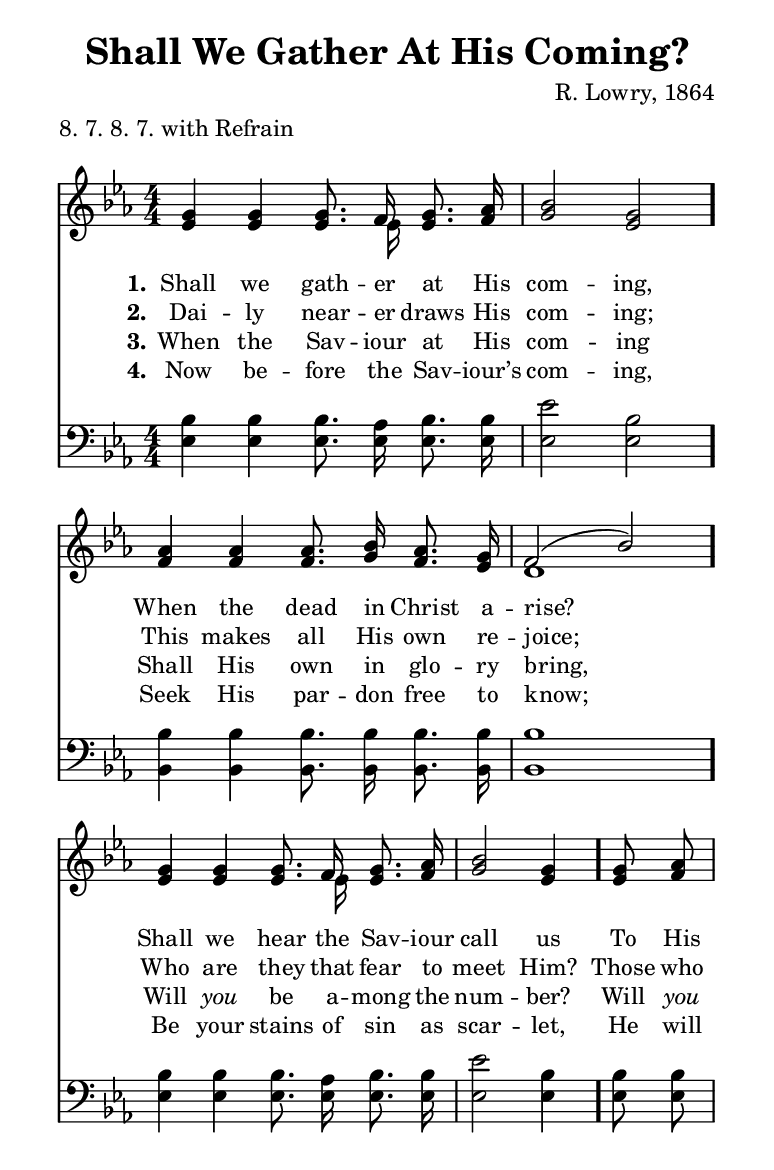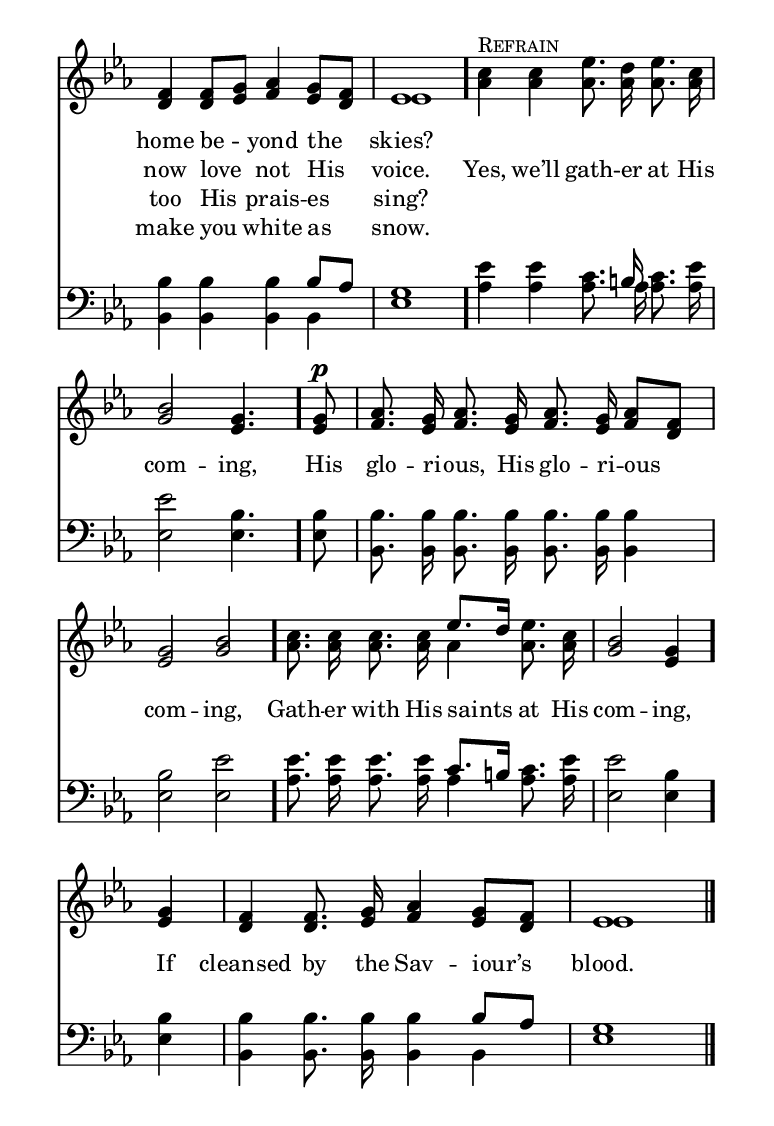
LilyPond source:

\include "common/global.ily"
\paper {
  \include "common/paper.ily"
}

\header{
  %gospel
  hymnnumber = "35"
  title = "Shall We Gather At His Coming?"
  tunename = "Beautiful River"
  meter = "8. 7. 8. 7. with Refrain"
  poet = ""
  composer = "R. Lowry, 1864"
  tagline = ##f
}

% for fermata in MIDI
ta = { \tempo 4=90 }
tb = { \tempo 4=45 }

patternAA = { c4 c4 c8. c16 c8. c16 | c2 c2   }
patternAB = { c4 c4 c8. c16 c8. c16 | c2( c2) }
patternAC = { c4 c4 c8. c16 c8. c16 | c1      }
patternAD = { c4 c4 c8. c16 c8. c16 | c2 c4   }
patternAE = { c4 c4 c8. c16 c8. c16 | c2 c4.  }

patternBA = { c8 c8 | c4 c8[ c8] c4 c8[ c8] | c1 }
patternBB = { c8 c8 | c4 c4      c4 c8[ c8] | c1 }
patternBC = { c8 c8 | c4 c4      c4 c4      | c1 }

patternCA = { c8 | c8. c16 c8. c16 c8. c16 c8[ c8] | c2 c2 }
patternCB = { c8 | c8. c16 c8. c16 c8. c16 c4      | c2 c2 }

patternDA = { c8. c16 c8. c16 c8.[ c16] c8. c16 | c2 c4 }
patternDB = { c8. c16 c8. c16 c4        c8. c16 | c2 c4 }

patternEA = { c4 | c4 c8. c16 c4 c8[ c8] | c1 }
patternEB = { c4 | c4 c8. c16 c4 c4      | c1 }

global = {
  \include "common/overrides.ily"
  \override Staff.TimeSignature.style = #'numbered
  \time 4/4
  \override Score.MetronomeMark.transparent = ##t % hide all fermata changes too
  \ta
  \key ees \major
  \autoBeamOff
}

notesSoprano = {
\global
\relative c'' {

  \changePitch \patternAA { g g g f g aes | bes g }
  \changePitch \patternAB { aes aes aes bes aes g | f bes }
  \changePitch \patternAD { g g g f g aes | bes g }
  \changePitch \patternBA { g aes | f f g aes g f | ees }

  << s^\markup { \small \caps "Refrain" }
  \changePitch \patternAE { c' c ees d ees c | bes g } >>
  \changePitch \patternCA { g^\markup { \dynamic p } | aes g aes g aes g aes f | g bes }
  \changePitch \patternDA { c c c c ees d ees c | bes g }
  \changePitch \patternEA { g | f f g aes g f | ees }

  \bar "|."

}
}

notesAlto = {
\global
\relative e' {

  \changePitch \patternAA { ees ees ees ees ees f | g ees }
  \changePitch \patternAC { f f f g f ees | d }
  \changePitch \patternAD { ees ees ees ees ees f | g ees }
  \changePitch \patternBA { ees f | d d ees f ees d | ees }

  \changePitch \patternAE { aes aes aes aes aes aes | g ees }
  \changePitch \patternCA { ees | f ees f ees f ees f d | ees g }
  \changePitch \patternDB { aes aes aes aes aes aes aes | g ees }
  \changePitch \patternEA { ees | d d ees f ees d | ees }

}
}

notesTenor = {
\global
\relative a {

  \changePitch \patternAA { bes bes bes aes bes bes | ees bes }
  \changePitch \patternAC { bes bes bes bes bes bes | bes }
  \changePitch \patternAD { bes bes bes aes bes bes | ees bes }
  \changePitch \patternBB { bes bes | bes bes bes bes aes | g }

  \changePitch \patternAE { ees' ees c b c ees | ees bes }
  \changePitch \patternCB { bes | bes bes bes bes bes bes bes | bes ees }
  \changePitch \patternDA { ees ees ees ees c b c ees | ees bes }
  \changePitch \patternEA { bes | bes bes bes bes bes aes | g }

}
}

notesBass = {
\global
\relative f {

  \changePitch \patternAA { ees ees ees ees ees ees | ees ees }
  \changePitch \patternAC { bes bes bes bes bes bes | bes }
  \changePitch \patternAD { ees ees ees ees ees ees | ees ees }
  \changePitch \patternBC { ees ees | bes bes bes bes | ees }

  \changePitch \patternAE { aes aes aes aes aes aes | ees ees }
  \changePitch \patternCB { ees | bes bes bes bes bes bes bes | ees ees }
  \changePitch \patternDB { aes aes aes aes aes aes aes | ees ees }
  \changePitch \patternEB { ees | bes bes bes bes bes | ees }

}
}

Refrain = \lyricmode {

Yes, we’ll gath -- er at His com -- ing, \bar "."
His glo -- ri -- ous, His glo -- ri -- ous com -- ing, \bar "."
Gath -- er with His saints at His com -- ing, \bar "."
If cleansed by the Sav -- iour’s blood. \bar "."

}

wordsA = \lyricmode {
\set stanza = "1."

Shall we gath -- er at His com -- ing, \bar "."
When the dead in Christ a -- rise? \bar "."
Shall we hear the Sav -- iour call us \bar "."
To His home be -- yond the skies? \bar "."

}

wordsB = \lyricmode {
\set stanza = "2."

Dai -- ly near -- er draws His com -- ing;
This makes all His own re -- joice;
Who are they that fear to meet Him?
Those who now love not His voice.

\Refrain

}

wordsC = \lyricmode {
\set stanza = "3."

When the Sav -- iour at His com -- ing
Shall His own in glo -- ry bring,
Will { \italicsOn } you { \italicsOff } be a -- mong the num -- ber?
Will { \italicsOn } you { \italicsOff } too His prais -- es sing?

}

wordsD = \lyricmode {
\set stanza = "4."

Now be -- fore the Sav -- iour’s com -- ing,
Seek His par -- don free to know;
Be your stains of sin as scar -- let,
He will make you white as snow.

}

\score {
  \context ChoirStaff <<
    \context Staff = upper <<
      \set Staff.autoBeaming = ##f
      \set ChoirStaff.systemStartDelimiter = #'SystemStartBar
      \set ChoirStaff.printPartCombineTexts = ##f
      \partcombine #'(2 . 9) \notesSoprano \notesAlto
      \context NullVoice = sopranos { \voiceOne << \notesSoprano >> }
      \context NullVoice = altos { \voiceTwo << \notesAlto >> }
      \context Lyrics = one   \lyricsto sopranos \wordsA
      \context Lyrics = two   \lyricsto sopranos \wordsB
      \context Lyrics = three \lyricsto sopranos \wordsC
      \context Lyrics = four  \lyricsto sopranos \wordsD
      %\context Lyrics = five  \lyricsto sopranos \wordsE
    >>
    \context Staff = men <<
      \set Staff.autoBeaming = ##f
      \clef bass
      \set ChoirStaff.printPartCombineTexts = ##f
      \partcombine #'(2 . 9) \notesTenor \notesBass
      \context NullVoice = tenors { \voiceOne << \notesTenor >> }
      \context NullVoice = basses { \voiceTwo << \notesBass >> }
    >>
  >>
  \layout {
    \include "common/layout.ily"
  }
  \midi{
    \include "common/midi.ily"
  }
}

%\markup { \fill-line { \column {
%  \line{ \bold 5 \column { \wordsE } } \combine \null \vspace #0.4
%  \line{ \bold 6 \column { \wordsF } } \combine \null \vspace #0.4
%  \line{ \bold 7 \column { \wordsG } } \combine \null \vspace #0.4
%  \line{ \bold 8 \column { \wordsH } } \combine \null \vspace #0.4
%} } }

\version "2.19.49"  % necessary for upgrading to future LilyPond versions.

% vi:set et ts=2 sw=2 ai nocindent syntax=lilypond:
